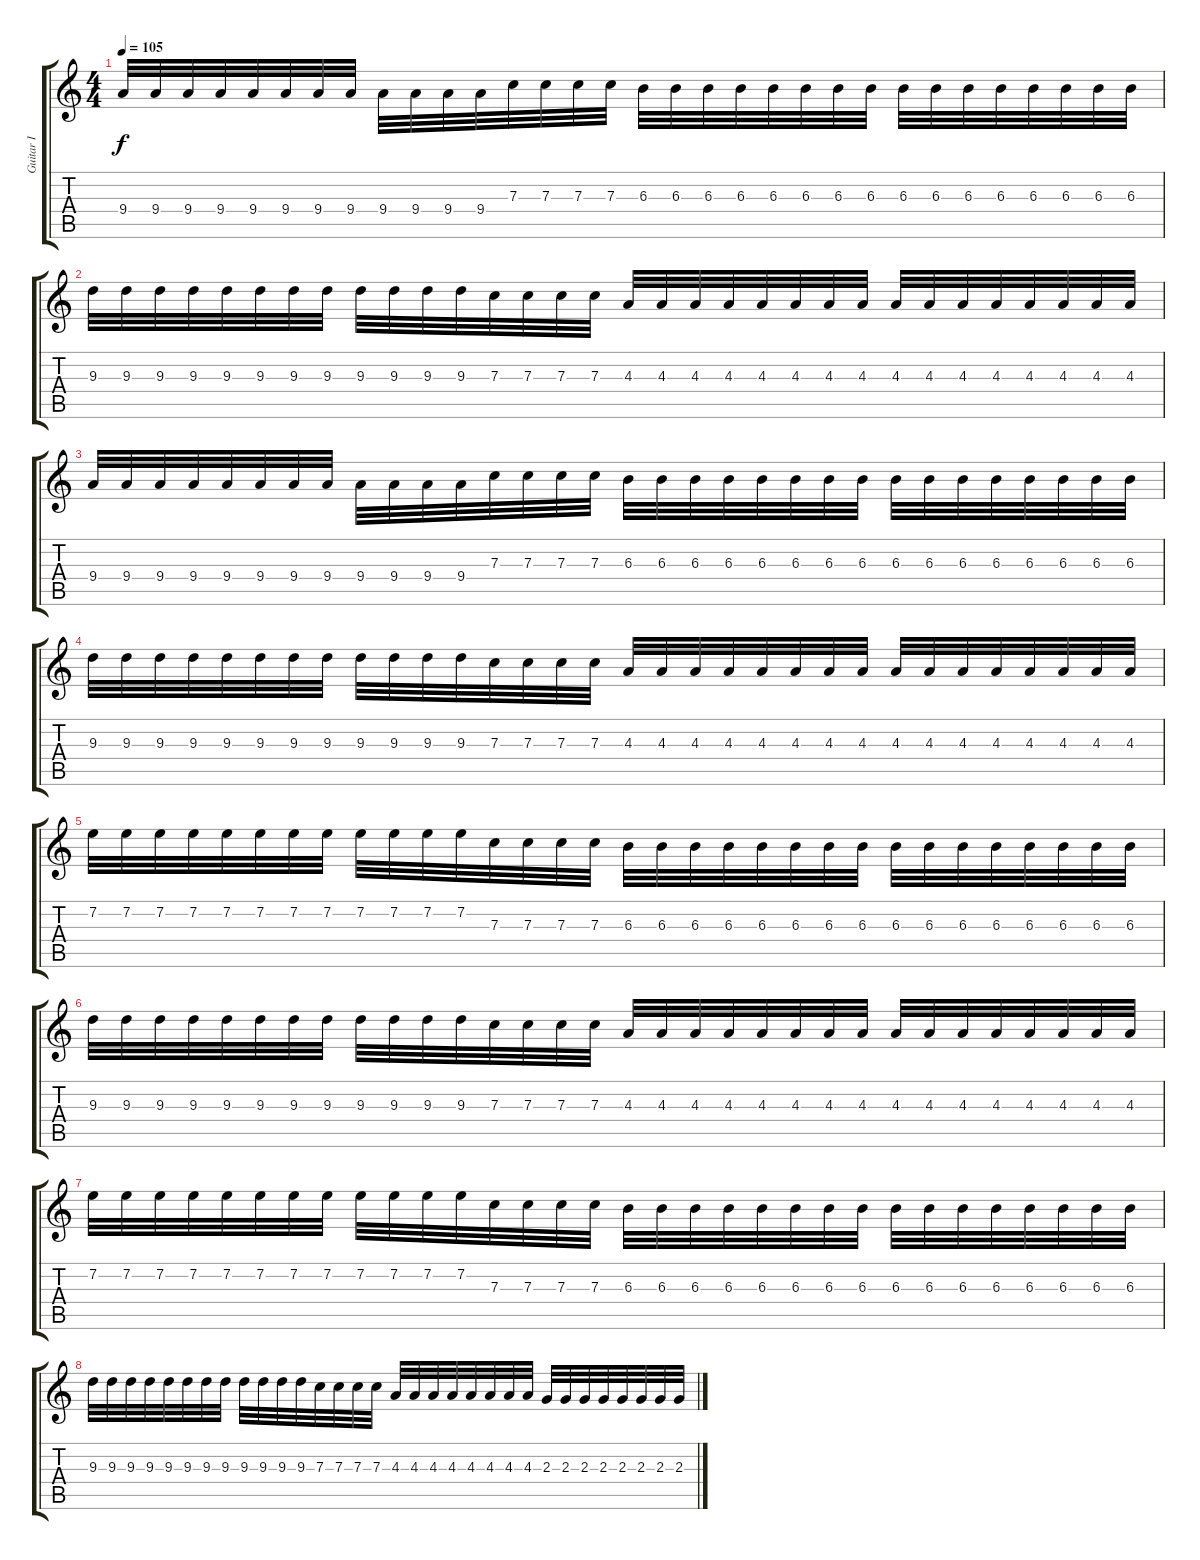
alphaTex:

\track ("Guitar I" "Guitar I") {instrument distortionguitar}
\staff {score tabs}
\tuning (D4 A3 F3 C3 G2 D2) {hide}
\ts (4 4)
\tempo 105
\clef g2
\ks c
9.4.32{dy f} 9.4.32 9.4.32 9.4.32 9.4.32 9.4.32 9.4.32 9.4.32 9.4.32 9.4.32 9.4.32 9.4.32 7.3.32 7.3.32 7.3.32 7.3.32 6.3.32 6.3.32 6.3.32 6.3.32 6.3.32 6.3.32 6.3.32 6.3.32 6.3.32 6.3.32 6.3.32 6.3.32 6.3.32 6.3.32 6.3.32 6.3.32 |
9.3.32 9.3.32 9.3.32 9.3.32 9.3.32 9.3.32 9.3.32 9.3.32 9.3.32 9.3.32 9.3.32 9.3.32 7.3.32 7.3.32 7.3.32 7.3.32 4.3.32 4.3.32 4.3.32 4.3.32 4.3.32 4.3.32 4.3.32 4.3.32 4.3.32 4.3.32 4.3.32 4.3.32 4.3.32 4.3.32 4.3.32 4.3.32 |
9.4.32 9.4.32 9.4.32 9.4.32 9.4.32 9.4.32 9.4.32 9.4.32 9.4.32 9.4.32 9.4.32 9.4.32 7.3.32 7.3.32 7.3.32 7.3.32 6.3.32 6.3.32 6.3.32 6.3.32 6.3.32 6.3.32 6.3.32 6.3.32 6.3.32 6.3.32 6.3.32 6.3.32 6.3.32 6.3.32 6.3.32 6.3.32 |
9.3.32 9.3.32 9.3.32 9.3.32 9.3.32 9.3.32 9.3.32 9.3.32 9.3.32 9.3.32 9.3.32 9.3.32 7.3.32 7.3.32 7.3.32 7.3.32 4.3.32 4.3.32 4.3.32 4.3.32 4.3.32 4.3.32 4.3.32 4.3.32 4.3.32 4.3.32 4.3.32 4.3.32 4.3.32 4.3.32 4.3.32 4.3.32 |
7.2.32 7.2.32 7.2.32 7.2.32 7.2.32 7.2.32 7.2.32 7.2.32 7.2.32 7.2.32 7.2.32 7.2.32 7.3.32 7.3.32 7.3.32 7.3.32 6.3.32 6.3.32 6.3.32 6.3.32 6.3.32 6.3.32 6.3.32 6.3.32 6.3.32 6.3.32 6.3.32 6.3.32 6.3.32 6.3.32 6.3.32 6.3.32 |
9.3.32 9.3.32 9.3.32 9.3.32 9.3.32 9.3.32 9.3.32 9.3.32 9.3.32 9.3.32 9.3.32 9.3.32 7.3.32 7.3.32 7.3.32 7.3.32 4.3.32 4.3.32 4.3.32 4.3.32 4.3.32 4.3.32 4.3.32 4.3.32 4.3.32 4.3.32 4.3.32 4.3.32 4.3.32 4.3.32 4.3.32 4.3.32 |
7.2.32 7.2.32 7.2.32 7.2.32 7.2.32 7.2.32 7.2.32 7.2.32 7.2.32 7.2.32 7.2.32 7.2.32 7.3.32 7.3.32 7.3.32 7.3.32 6.3.32 6.3.32 6.3.32 6.3.32 6.3.32 6.3.32 6.3.32 6.3.32 6.3.32 6.3.32 6.3.32 6.3.32 6.3.32 6.3.32 6.3.32 6.3.32 |
9.3.32 9.3.32 9.3.32 9.3.32 9.3.32 9.3.32 9.3.32 9.3.32 9.3.32 9.3.32 9.3.32 9.3.32 7.3.32 7.3.32 7.3.32 7.3.32 4.3.32 4.3.32 4.3.32 4.3.32 4.3.32 4.3.32 4.3.32 4.3.32 2.3.32 2.3.32 2.3.32 2.3.32 2.3.32 2.3.32 2.3.32 2.3.32
